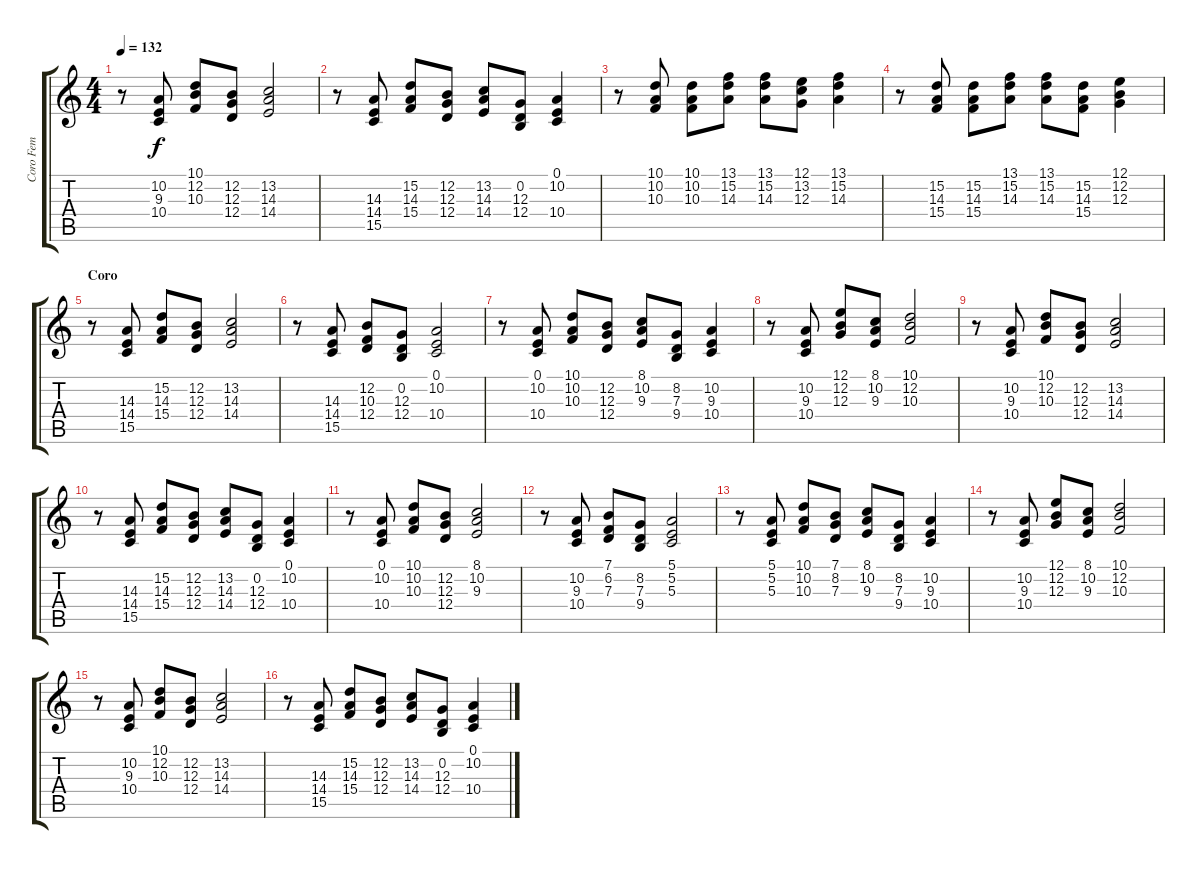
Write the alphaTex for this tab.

\track ("Coro Fem" "Coro Fem") {instrument choiraahs}
\staff {score tabs}
\tuning (E4 B3 G3 D3 A2 E2) {hide}
\ts (4 4)
\tempo 132
\clef g2
\ks aminor
r.8{dy f} (10.2 9.3 10.4).8 (10.1 12.2 10.3).8 (12.2 12.3 12.4).8 (13.2 14.3 14.4).2 |
r.8 (14.3 14.4 15.5).8 (15.2 14.3 15.4).8 (12.2 12.3 12.4).8 (13.2 14.3 14.4).8 (0.2 12.3 12.4).8 (0.1 10.2 10.4).4 |
r.8 (10.1 10.2 10.3).8 (10.1 10.2 10.3).8 (13.1 15.2 14.3).8 (13.1 15.2 14.3).8 (12.1 13.2 12.3).8 (13.1 15.2 14.3).4 |
r.8 (15.2 14.3 15.4).8 (15.2 14.3 15.4).8 (13.1 15.2 14.3).8 (13.1 15.2 14.3).8 (15.2 14.3 15.4).8 (12.1 12.2 12.3).4 |
\section ("" "Coro")
r.8 (14.3 14.4 15.5).8 (15.2 14.3 15.4).8 (12.2 12.3 12.4).8 (13.2 14.3 14.4).2 |
r.8 (14.3 14.4 15.5).8 (12.2 10.3 12.4).8 (0.2 12.3 12.4).8 (0.1 10.2 10.4).2 |
r.8 (0.1 10.2 10.4).8 (10.1 10.2 10.3).8 (12.2 12.3 12.4).8 (8.1 10.2 9.3).8 (8.2 7.3 9.4).8 (10.2 9.3 10.4).4 |
r.8 (10.2 9.3 10.4).8 (12.1 12.2 12.3).8 (8.1 10.2 9.3).8 (10.1 12.2 10.3).2 |
r.8 (10.2 9.3 10.4).8 (10.1 12.2 10.3).8 (12.2 12.3 12.4).8 (13.2 14.3 14.4).2 |
r.8 (14.3 14.4 15.5).8 (15.2 14.3 15.4).8 (12.2 12.3 12.4).8 (13.2 14.3 14.4).8 (0.2 12.3 12.4).8 (0.1 10.2 10.4).4 |
r.8 (0.1 10.2 10.4).8 (10.1 10.2 10.3).8 (12.2 12.3 12.4).8 (8.1 10.2 9.3).2 |
r.8 (10.2 9.3 10.4).8 (7.1 6.2 7.3).8 (8.2 7.3 9.4).8 (5.1 5.2 5.3).2 |
r.8 (5.1 5.2 5.3).8 (10.1 10.2 10.3).8 (7.1 8.2 7.3).8 (8.1 10.2 9.3).8 (8.2 7.3 9.4).8 (10.2 9.3 10.4).4 |
r.8 (10.2 9.3 10.4).8 (12.1 12.2 12.3).8 (8.1 10.2 9.3).8 (10.1 12.2 10.3).2 |
r.8 (10.2 9.3 10.4).8 (10.1 12.2 10.3).8 (12.2 12.3 12.4).8 (13.2 14.3 14.4).2 |
r.8 (14.3 14.4 15.5).8 (15.2 14.3 15.4).8 (12.2 12.3 12.4).8 (13.2 14.3 14.4).8 (0.2 12.3 12.4).8 (0.1 10.2 10.4).4
